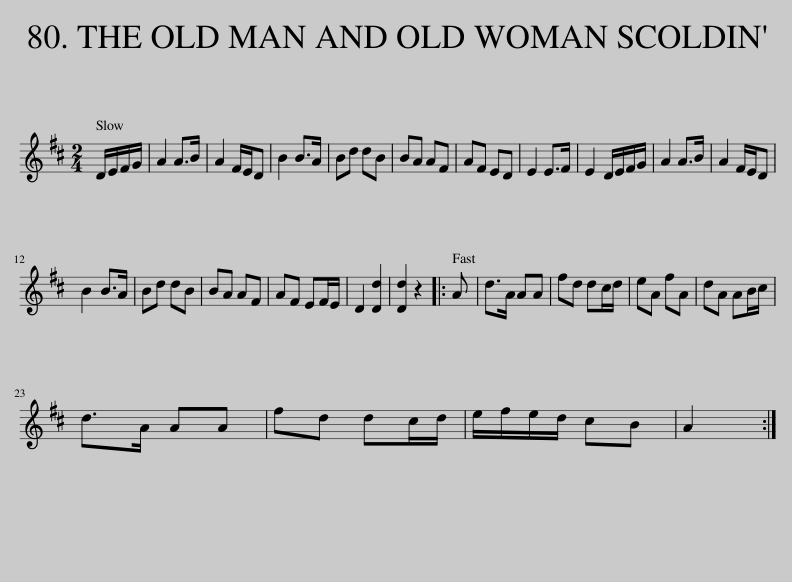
X:1
L:1/8
M:2/4
I:linebreak $
K:D
V:1 treble
V:1
 D/E/F/G/ | A2 A>B | A2 F/E/D | B2 B>A | Bd dB | %5
 BA AF | AF ED | E2 E>F | E2 D/E/F/G/ | A2 A>B | %10
 A2 F/E/D |$ B2 B>A | Bd dB | BA AF | AF EF/E/ | %15
 D2 [Dd]2 | [Dd]2 z2 |: A | d>A AA | fd dc/d/ | %20
 eA fA | dA AB/c/ |$ d>A AA | fd dc/d/ | e/f/e/d/ cB | %25
 A2 :| %26
